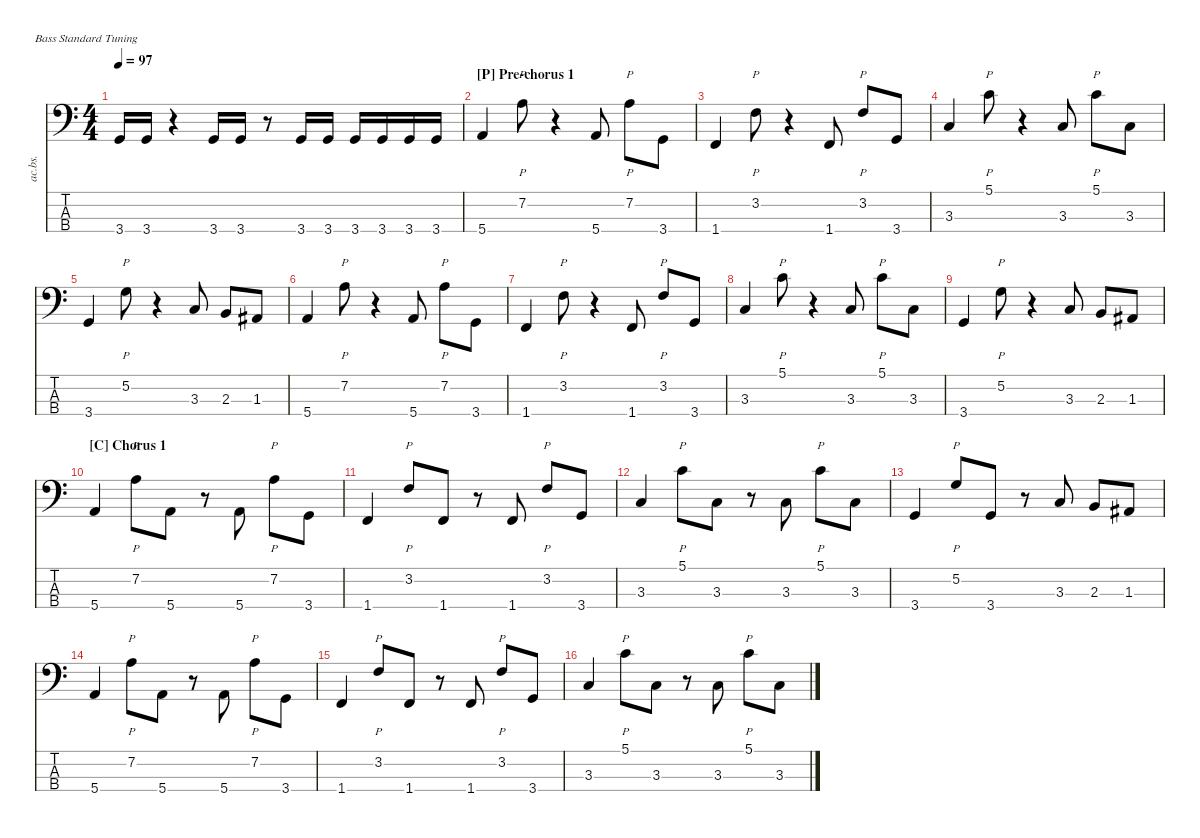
\defaultSystemsLayout 4
\hideDynamics
\bracketExtendMode nobrackets
\otherSystemsTrackNameOrientation horizontal
\track ("Acoustic Bass" "ac.bs.") {instrument acousticbass}
\staff {score tabs}
\tuning (G2 D2 A1 E1)
\ts (4 4)
\tempo 97
\clef f4
\ks c
3.4.16{dy mf beam Up} 3.4.16{beam Up} r.4{beam Up} 3.4.16{beam Up} 3.4.16{beam Up} r.8{beam Up} 3.4.16{beam Up} 3.4.16{beam Up} 3.4.16{beam Up} 3.4.16{beam Up} 3.4.16{beam Up} 3.4.16{beam Up} |
\section ("P" "Pre-chorus 1")
5.4.4{beam Up} 7.2.8{p beam Down} r.4{beam Down} 5.4.8{beam Up} 7.2.8{p beam Down} 3.4.8{beam Down} |
1.4.4{beam Up} 3.2.8{p beam Down} r.4{beam Down} 1.4.8{beam Up} 3.2.8{p beam Up} 3.4.8{beam Up} |
3.3.4{beam Up} 5.1.8{p beam Down} r.4{beam Down} 3.3.8{beam Up} 5.1.8{p beam Down} 3.3.8{beam Down} |
3.4.4{beam Up} 5.2.8{p beam Down} r.4{beam Down} 3.3.8{beam Up} 2.3.8{beam Up} 1.3{acc #}.8{beam Up} |
5.4.4{beam Up} 7.2.8{p beam Down} r.4{beam Down} 5.4.8{beam Up} 7.2.8{p beam Down} 3.4.8{beam Down} |
1.4.4{beam Up} 3.2.8{p beam Down} r.4{beam Down} 1.4.8{beam Up} 3.2.8{p beam Up} 3.4.8{beam Up} |
3.3.4{beam Up} 5.1.8{p beam Down} r.4{beam Down} 3.3.8{beam Up} 5.1.8{p beam Down} 3.3.8{beam Down} |
3.4.4{beam Up} 5.2.8{p beam Down} r.4{beam Down} 3.3.8{beam Up} 2.3.8{beam Up} 1.3{acc #}.8{beam Up} |
\section ("C" "Chorus 1")
5.4.4{beam Up} 7.2.8{p beam Down} 5.4.8{beam Down} r.8{beam Down} 5.4.8{beam Up} 7.2.8{p beam Down} 3.4.8{beam Down} |
1.4.4{beam Up} 3.2.8{p beam Up} 1.4.8{beam Up} r.8{beam Up} 1.4.8{beam Up} 3.2.8{p beam Up} 3.4.8{beam Up} |
3.3.4{beam Up} 5.1.8{p beam Down} 3.3.8{beam Down} r.8{beam Down} 3.3.8{beam Up} 5.1.8{p beam Down} 3.3.8{beam Down} |
3.4.4{beam Up} 5.2.8{p beam Up} 3.4.8{beam Up} r.8{beam Up} 3.3.8{beam Up} 2.3.8{beam Up} 1.3{acc #}.8{beam Up} |
5.4.4{beam Up} 7.2.8{p beam Down} 5.4.8{beam Down} r.8{beam Down} 5.4.8{beam Up} 7.2.8{p beam Down} 3.4.8{beam Down} |
1.4.4{beam Up} 3.2.8{p beam Up} 1.4.8{beam Up} r.8{beam Up} 1.4.8{beam Up} 3.2.8{p beam Up} 3.4.8{beam Up} |
3.3.4{beam Up} 5.1.8{p beam Down} 3.3.8{beam Down} r.8{beam Down} 3.3.8{beam Up} 5.1.8{p beam Down} 3.3.8{beam Down}
